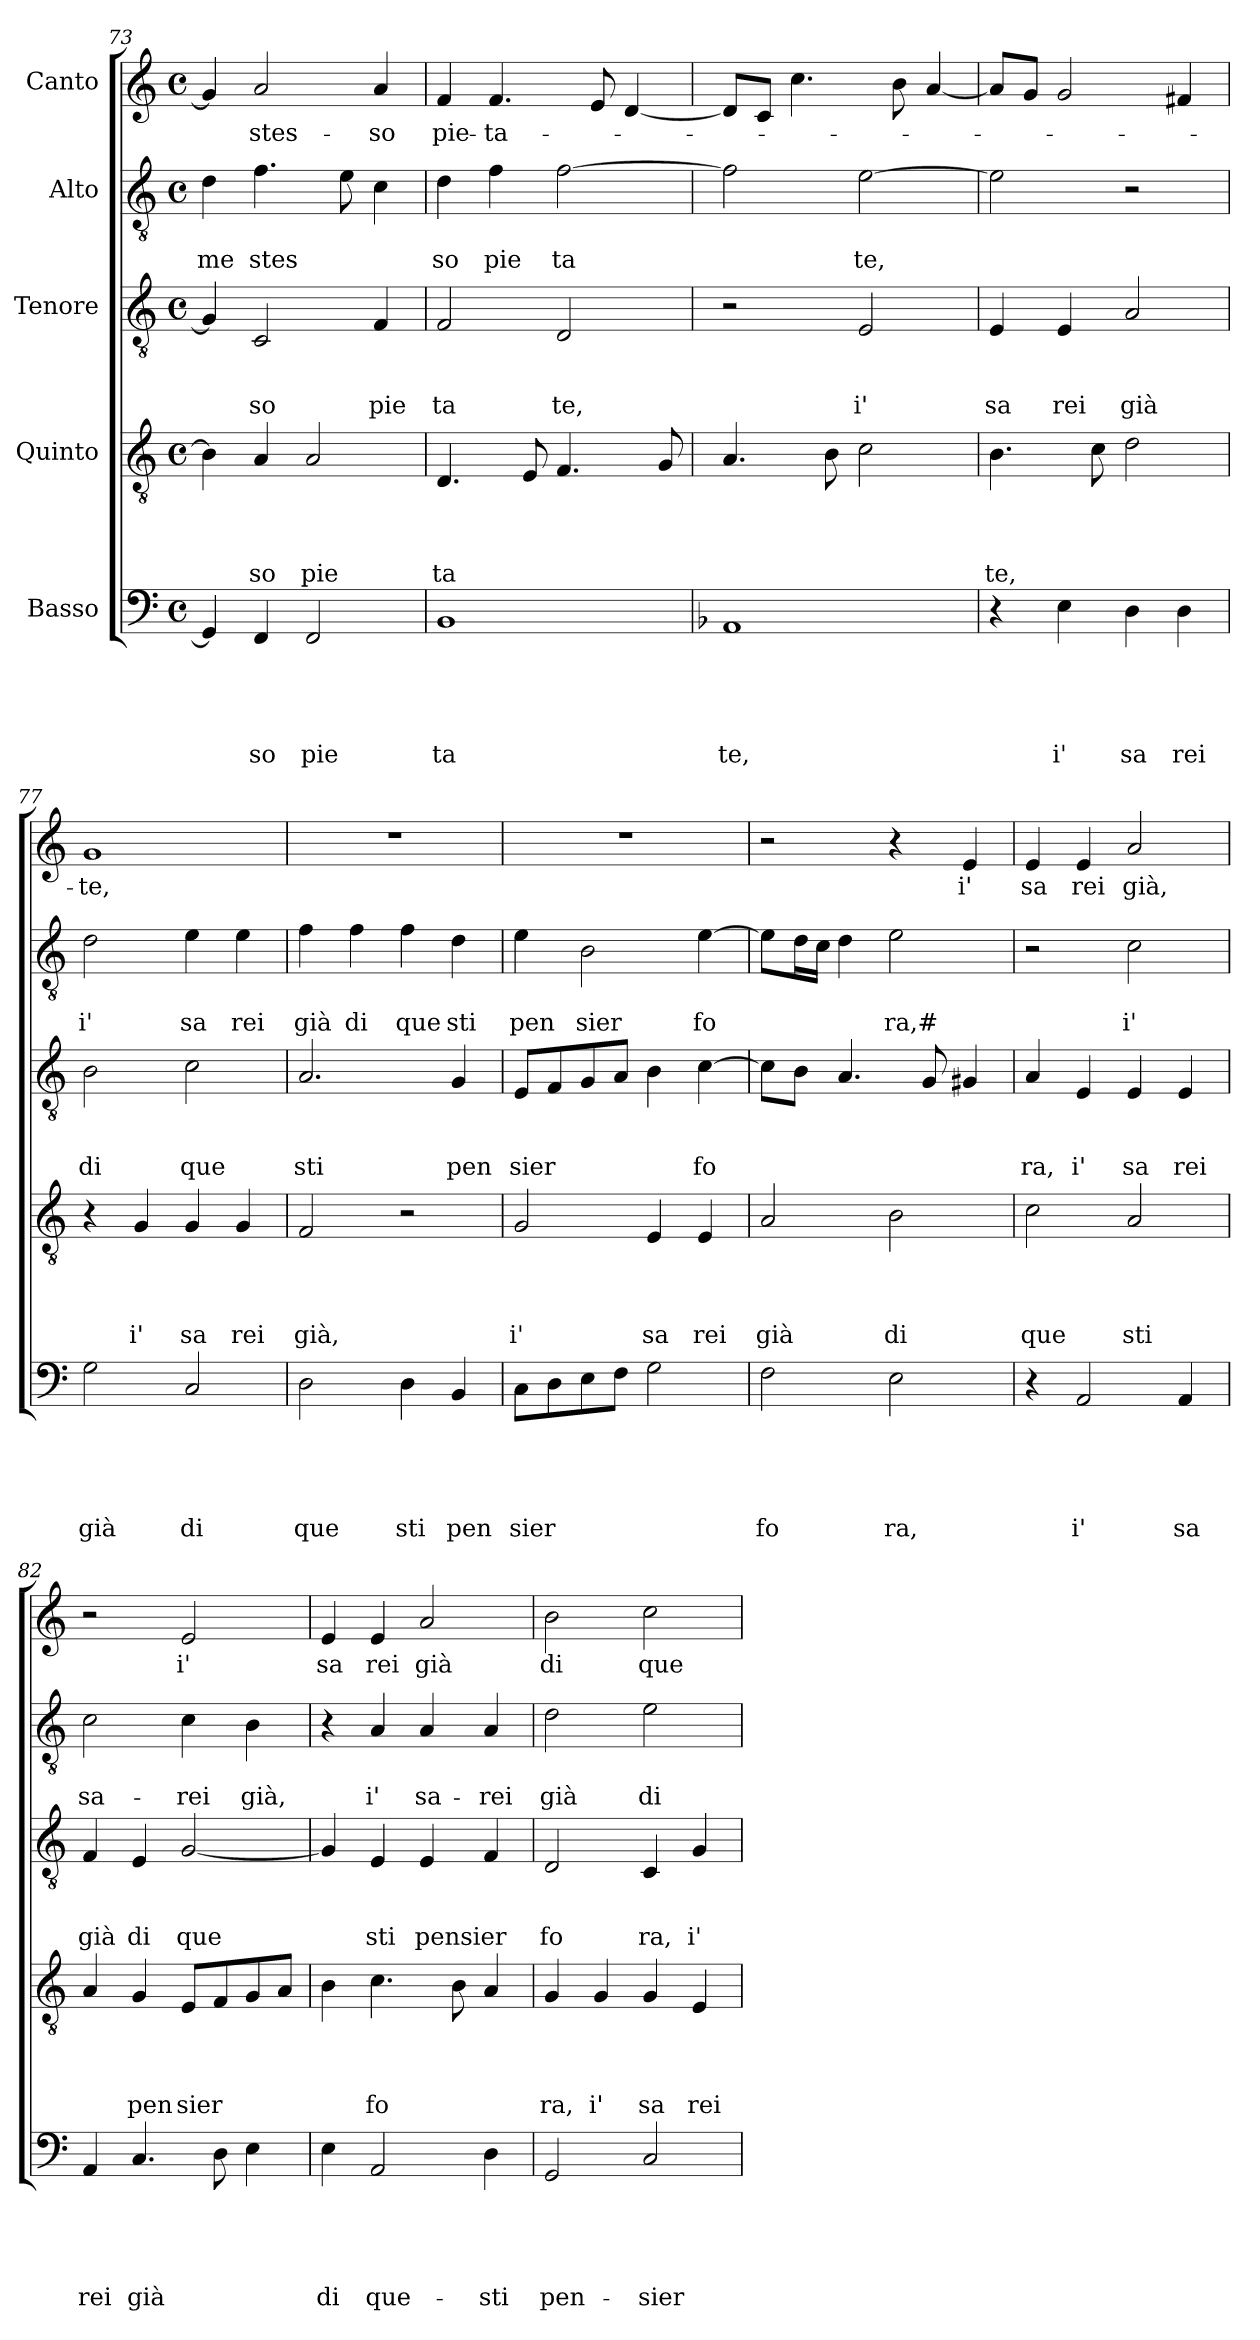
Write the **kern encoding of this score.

**kern	**text	**text	**text	**text	**text	**kern	**text	**text	**text	**text	**kern	**text	**text	**text	**kern	**text	**text	**kern	**text
*part5	*part5	*part5	*part5	*part5	*part5	*part4	*part4	*part4	*part4	*part4	*part3	*part3	*part3	*part3	*part2	*part2	*part2	*part1	*part1
*staff5	*staff5	*staff5	*staff5	*staff5	*staff5	*staff4	*staff4	*staff4	*staff4	*staff4	*staff3	*staff3	*staff3	*staff3	*staff2	*staff2	*staff2	*staff1	*staff1
*I"Basso	*	*	*	*	*	*I"Quinto	*	*	*	*	*I"Tenore	*	*	*	*I"Alto	*	*	*I"Canto	*
*clefF4	*	*	*	*	*	*clefGv2	*	*	*	*	*clefGv2	*	*	*	*clefGv2	*	*	*clefG2	*
*k[]	*	*	*	*	*	*k[]	*	*	*	*	*k[]	*	*	*	*k[]	*	*	*k[]	*
*C:	*	*	*	*	*	*C:	*	*	*	*	*C:	*	*	*	*C:	*	*	*C:	*
*M4/4	*	*	*	*	*	*M4/4	*	*	*	*	*M4/4	*	*	*	*M4/4	*	*	*M4/4	*
*met(c)	*	*	*	*	*	*met(c)	*	*	*	*	*met(c)	*	*	*	*met(c)	*	*	*met(c)	*
=73	=73	=73	=73	=73	=73	=73	=73	=73	=73	=73	=73	=73	=73	=73	=73	=73	=73	=73	=73
!	!	!	!	!	!	!	!	!	!	!	!	!	!	!	!	!	!LO:LY:b	!	!
4GG/]	.	.	.	.	.	4B-\]	.	.	.	.	4G/]	.	.	.	4d\	.	me	4g/]	.
!	!	!	!	!	!LO:LY:b	!	!	!	!	!LO:LY:b	!	!	!	!LO:LY:b	!	!	!LO:LY:b	!	!LO:LY:b
4FF/	.	.	.	.	so	4A/	.	.	.	so	2C/	.	.	so	4.f\	.	stes	2a/	stes-
!	!	!	!	!	!LO:LY:b	!	!	!	!	!LO:LY:b	!	!	!	!	!	!	!	!	!
2FF/	.	.	.	.	pie	2A/	.	.	.	pie	.	.	.	.	.	.	.	.	.
.	.	.	.	.	.	.	.	.	.	.	.	.	.	.	8e\	.	.	.	.
!	!	!	!	!	!	!	!	!	!	!	!	!	!	!LO:LY:b	!	!	!	!	!LO:LY:b
.	.	.	.	.	.	.	.	.	.	.	4F/	.	.	pie	4c\	.	.	4a/	-so
=74	=74	=74	=74	=74	=74	=74	=74	=74	=74	=74	=74	=74	=74	=74	=74	=74	=74	=74	=74
!	!	!	!	!	!LO:LY:b	!	!	!	!	!LO:LY:b	!	!	!	!LO:LY:b	!	!	!LO:LY:b	!	!LO:LY:b
1BB	.	.	.	.	ta	4.D/	.	.	.	ta	2F/	.	.	ta	4d\	.	so	4f/	pie-
!	!	!	!	!	!	!	!	!	!	!	!	!	!	!	!	!	!LO:LY:b	!	!LO:LY:b
.	.	.	.	.	.	.	.	.	.	.	.	.	.	.	4f\	.	pie	4.f/	-ta-
.	.	.	.	.	.	8E/	.	.	.	.	.	.	.	.	.	.	.	.	.
!	!	!	!	!	!	!	!	!	!	!	!	!	!	!LO:LY:b	!	!	!LO:LY:b	!	!
.	.	.	.	.	.	4.F/	.	.	.	.	2D/	.	.	te,	[>2f\	.	ta	.	.
.	.	.	.	.	.	.	.	.	.	.	.	.	.	.	.	.	.	8e/	.
.	.	.	.	.	.	.	.	.	.	.	.	.	.	.	.	.	.	[<4d/	.
.	.	.	.	.	.	8G/	.	.	.	.	.	.	.	.	.	.	.	.	.
=75	=75	=75	=75	=75	=75	=75	=75	=75	=75	=75	=75	=75	=75	=75	=75	=75	=75	=75	=75
*k[b-]	*	*	*	*	*	*	*	*	*	*	*	*	*	*	*	*	*	*	*
*F:	*	*	*	*	*	*	*	*	*	*	*	*	*	*	*	*	*	*	*
!	!	!	!	!	!LO:LY:b	!	!	!	!	!	!	!	!	!	!	!	!	!	!
1AA	.	.	.	.	te,	4.A/	.	.	.	.	2r	.	.	.	2f\]	.	.	8d/L]	.
.	.	.	.	.	.	.	.	.	.	.	.	.	.	.	.	.	.	8c/J	.
.	.	.	.	.	.	.	.	.	.	.	.	.	.	.	.	.	.	4.cc\	.
.	.	.	.	.	.	8B\	.	.	.	.	.	.	.	.	.	.	.	.	.
!	!	!	!	!	!	!	!	!	!	!	!	!	!	!LO:LY:b	!	!	!LO:LY:b	!	!
.	.	.	.	.	.	2c\	.	.	.	.	2E/	.	.	i'	[<2e\	.	te,	.	.
.	.	.	.	.	.	.	.	.	.	.	.	.	.	.	.	.	.	8b\	.
.	.	.	.	.	.	.	.	.	.	.	.	.	.	.	.	.	.	[<4a/	.
!!LO:LB:g=z
=76	=76	=76	=76	=76	=76	=76	=76	=76	=76	=76	=76	=76	=76	=76	=76	=76	=76	=76	=76
*k[]	*	*	*	*	*	*	*	*	*	*	*	*	*	*	*	*	*	*	*
*C:	*	*	*	*	*	*	*	*	*	*	*	*	*	*	*	*	*	*	*
!	!	!	!	!	!	!	!	!	!	!LO:LY:b	!	!	!	!LO:LY:b	!	!	!	!	!
4r	.	.	.	.	.	4.B\	.	.	.	te,	4E/	.	.	sa	2e\]	.	.	8a/L]	.
.	.	.	.	.	.	.	.	.	.	.	.	.	.	.	.	.	.	8g/J	.
!	!	!	!	!	!LO:LY:b	!	!	!	!	!	!	!	!	!LO:LY:b	!	!	!	!	!
4E\	.	.	.	.	i'	.	.	.	.	.	4E/	.	.	rei	.	.	.	2g/	.
.	.	.	.	.	.	8c\	.	.	.	.	.	.	.	.	.	.	.	.	.
!	!	!	!	!	!LO:LY:b	!	!	!	!	!	!	!	!	!LO:LY:b	!	!	!	!	!
4D\	.	.	.	.	sa	2d\	.	.	.	.	2A/	.	.	già	2r	.	.	.	.
!	!	!	!	!	!LO:LY:b	!	!	!	!	!	!	!	!	!	!	!	!	!	!
4D\	.	.	.	.	rei	.	.	.	.	.	.	.	.	.	.	.	.	4f#/	.
=77	=77	=77	=77	=77	=77	=77	=77	=77	=77	=77	=77	=77	=77	=77	=77	=77	=77	=77	=77
!	!	!	!	!	!LO:LY:b	!	!	!	!	!	!	!	!	!LO:LY:b	!	!	!LO:LY:b	!	!LO:LY:b
2G\	.	.	.	.	già	4r	.	.	.	.	2B\	.	.	di	2d\	.	i'	1g	-te,
!	!	!	!	!	!	!	!	!	!	!LO:LY:b	!	!	!	!	!	!	!	!	!
.	.	.	.	.	.	4G/	.	.	.	i'	.	.	.	.	.	.	.	.	.
!	!	!	!	!	!LO:LY:b	!	!	!	!	!LO:LY:b	!	!	!	!LO:LY:b	!	!	!LO:LY:b	!	!
2C/	.	.	.	.	di	4G/	.	.	.	sa	2c\	.	.	que	4e\	.	sa	.	.
!	!	!	!	!	!	!	!	!	!	!LO:LY:b	!	!	!	!	!	!	!LO:LY:b	!	!
.	.	.	.	.	.	4G/	.	.	.	rei	.	.	.	.	4e\	.	rei	.	.
=78	=78	=78	=78	=78	=78	=78	=78	=78	=78	=78	=78	=78	=78	=78	=78	=78	=78	=78	=78
!	!	!	!	!	!LO:LY:b	!	!	!	!	!LO:LY:b	!	!	!	!LO:LY:b	!	!	!LO:LY:b	!	!
2D\	.	.	.	.	que	2F/	.	.	.	già,	2.A/	.	.	sti	4f\	.	già	1r	.
!	!	!	!	!	!	!	!	!	!	!	!	!	!	!	!	!	!LO:LY:b	!	!
.	.	.	.	.	.	.	.	.	.	.	.	.	.	.	4f\	.	di	.	.
!	!	!	!	!	!LO:LY:b	!	!	!	!	!	!	!	!	!	!	!	!LO:LY:b	!	!
4D\	.	.	.	.	sti	2r	.	.	.	.	.	.	.	.	4f\	.	que	.	.
!	!	!	!	!	!LO:LY:b	!	!	!	!	!	!	!	!	!LO:LY:b	!	!	!LO:LY:b	!	!
4BB/	.	.	.	.	pen	.	.	.	.	.	4G/	.	.	pen	4d\	.	sti	.	.
=79	=79	=79	=79	=79	=79	=79	=79	=79	=79	=79	=79	=79	=79	=79	=79	=79	=79	=79	=79
!	!	!	!	!	!LO:LY:b	!	!	!	!	!LO:LY:b	!	!	!	!LO:LY:b	!	!	!LO:LY:b	!	!
8C\L	.	.	.	.	sier	2G/	.	.	.	i'	8E/L	.	.	sier	4e\	.	pen	1r	.
8D\	.	.	.	.	.	.	.	.	.	.	8F/	.	.	.	.	.	.	.	.
!	!	!	!	!	!	!	!	!	!	!	!	!	!	!	!	!	!LO:LY:b	!	!
8E\	.	.	.	.	.	.	.	.	.	.	8G/	.	.	.	2B\	.	sier	.	.
8F\J	.	.	.	.	.	.	.	.	.	.	8A/J	.	.	.	.	.	.	.	.
!	!	!	!	!	!	!	!	!	!	!LO:LY:b	!	!	!	!	!	!	!	!	!
2G\	.	.	.	.	.	4E/	.	.	.	sa	4B\	.	.	.	.	.	.	.	.
!	!	!	!	!	!	!	!	!	!	!LO:LY:b	!	!	!	!LO:LY:b	!	!	!LO:LY:b	!	!
.	.	.	.	.	.	4E/	.	.	.	rei	[>4c\	.	.	fo	[>4e\	.	fo	.	.
=80	=80	=80	=80	=80	=80	=80	=80	=80	=80	=80	=80	=80	=80	=80	=80	=80	=80	=80	=80
!	!	!	!	!	!LO:LY:b	!	!	!	!	!LO:LY:b	!	!	!	!	!	!	!	!	!
2F\	.	.	.	.	fo	2A/	.	.	.	già	8c\L]	.	.	.	8e\L]	.	.	2r	.
.	.	.	.	.	.	.	.	.	.	.	8B\J	.	.	.	16d\L	.	.	.	.
.	.	.	.	.	.	.	.	.	.	.	.	.	.	.	16c\JJ	.	.	.	.
.	.	.	.	.	.	.	.	.	.	.	4.A/	.	.	.	4d\	.	.	.	.
!	!	!	!	!	!LO:LY:b	!	!	!	!	!LO:LY:b	!	!	!	!	!	!	!LO:LY:b	!	!
2E\	.	.	.	.	ra,	2B\	.	.	.	di	.	.	.	.	2e\	.	ra,#	4r	.
.	.	.	.	.	.	.	.	.	.	.	8G/	.	.	.	.	.	.	.	.
!	!	!	!	!	!	!	!	!	!	!	!	!	!	!	!	!	!	!	!LO:LY:b
.	.	.	.	.	.	.	.	.	.	.	4G#/	.	.	.	.	.	.	4e/	i'
=81	=81	=81	=81	=81	=81	=81	=81	=81	=81	=81	=81	=81	=81	=81	=81	=81	=81	=81	=81
!	!	!	!	!	!	!	!	!	!	!LO:LY:b	!	!	!	!LO:LY:b	!	!	!	!	!LO:LY:b
4r	.	.	.	.	.	2c\	.	.	.	que	4A/	.	.	ra,	2r	.	.	4e/	sa
!	!	!	!	!	!LO:LY:b	!	!	!	!	!	!	!	!	!LO:LY:b	!	!	!	!	!LO:LY:b
2AA/	.	.	.	.	i'	.	.	.	.	.	4E/	.	.	i'	.	.	.	4e/	rei
!	!	!	!	!	!	!	!	!	!	!LO:LY:b	!	!	!	!LO:LY:b	!	!	!LO:LY:b	!	!LO:LY:b
.	.	.	.	.	.	2A/	.	.	.	sti	4E/	.	.	sa	2c\	.	i'	2a/	già,
!	!	!	!	!	!LO:LY:b	!	!	!	!	!	!	!	!	!LO:LY:b	!	!	!	!	!
4AA/	.	.	.	.	sa	.	.	.	.	.	4E/	.	.	rei	.	.	.	.	.
!!LO:PB:g=z
=82	=82	=82	=82	=82	=82	=82	=82	=82	=82	=82	=82	=82	=82	=82	=82	=82	=82	=82	=82
!	!	!	!	!	!LO:LY:b	!	!	!	!	!	!	!	!	!LO:LY:b	!	!	!LO:LY:b	!	!
4AA/	.	.	.	.	rei	4A/	.	.	.	.	4F/	.	.	già	2c\	.	sa-	2r	.
!	!	!	!	!	!LO:LY:b	!	!	!	!	!LO:LY:b	!	!	!	!LO:LY:b	!	!	!	!	!
4.C/	.	.	.	.	già	4G/	.	.	.	pen	4E/	.	.	di	.	.	.	.	.
!	!	!	!	!	!	!	!	!	!	!LO:LY:b	!	!	!	!LO:LY:b	!	!	!LO:LY:b	!	!LO:LY:b
.	.	.	.	.	.	8E/L	.	.	.	sier	[<2G/	.	.	que	4c\	.	-rei	2e/	i'
8D\	.	.	.	.	.	8F/	.	.	.	.	.	.	.	.	.	.	.	.	.
!	!	!	!	!	!	!	!	!	!	!	!	!	!	!	!	!	!LO:LY:b	!	!
4E\	.	.	.	.	.	8G/	.	.	.	.	.	.	.	.	4B\	.	già,	.	.
.	.	.	.	.	.	8A/J	.	.	.	.	.	.	.	.	.	.	.	.	.
=83	=83	=83	=83	=83	=83	=83	=83	=83	=83	=83	=83	=83	=83	=83	=83	=83	=83	=83	=83
!	!	!	!	!	!LO:LY:b	!	!	!	!	!	!	!	!	!	!	!	!	!	!LO:LY:b
4E\	.	.	.	.	di	4B\	.	.	.	.	4G/]	.	.	.	4r	.	.	4e/	sa
!	!	!	!	!	!LO:LY:b	!	!	!	!	!LO:LY:b	!	!	!	!LO:LY:b	!	!	!LO:LY:b	!	!LO:LY:b
2AA/	.	.	.	.	que-	4.c\	.	.	.	fo	4E/	.	.	sti	4A/	.	i'	4e/	rei
!	!	!	!	!	!	!	!	!	!	!	!	!	!	!LO:LY:b	!	!	!LO:LY:b	!	!LO:LY:b
.	.	.	.	.	.	.	.	.	.	.	4E/	.	.	pensier	4A/	.	sa-	2a/	già
.	.	.	.	.	.	8B\	.	.	.	.	.	.	.	.	.	.	.	.	.
!	!	!	!	!	!LO:LY:b	!	!	!	!	!	!	!	!	!	!	!	!LO:LY:b	!	!
4D\	.	.	.	.	-sti	4A/	.	.	.	.	4F/	.	.	.	4A/	.	-rei	.	.
=84	=84	=84	=84	=84	=84	=84	=84	=84	=84	=84	=84	=84	=84	=84	=84	=84	=84	=84	=84
!	!	!	!	!	!LO:LY:b	!	!	!	!	!LO:LY:b	!	!	!	!LO:LY:b	!	!	!LO:LY:b	!	!LO:LY:b
2GG/	.	.	.	.	pen-	4G/	.	.	.	ra,	2D/	.	.	fo	2d\	.	già	2b\	di
!	!	!	!	!	!	!	!	!	!	!LO:LY:b	!	!	!	!	!	!	!	!	!
.	.	.	.	.	.	4G/	.	.	.	i'	.	.	.	.	.	.	.	.	.
!	!	!	!	!	!LO:LY:b	!	!	!	!	!LO:LY:b	!	!	!	!LO:LY:b	!	!	!LO:LY:b	!	!LO:LY:b
2C/	.	.	.	.	-sier	4G/	.	.	.	sa	4C/	.	.	ra,	2e\	.	di	2cc\	que
!	!	!	!	!	!	!	!	!	!	!LO:LY:b	!	!	!	!LO:LY:b	!	!	!	!	!
.	.	.	.	.	.	4E/	.	.	.	rei	4G/	.	.	i'	.	.	.	.	.
=	=	=	=	=	=	=	=	=	=	=	=	=	=	=	=	=	=	=	=
*-	*-	*-	*-	*-	*-	*-	*-	*-	*-	*-	*-	*-	*-	*-	*-	*-	*-	*-	*-
